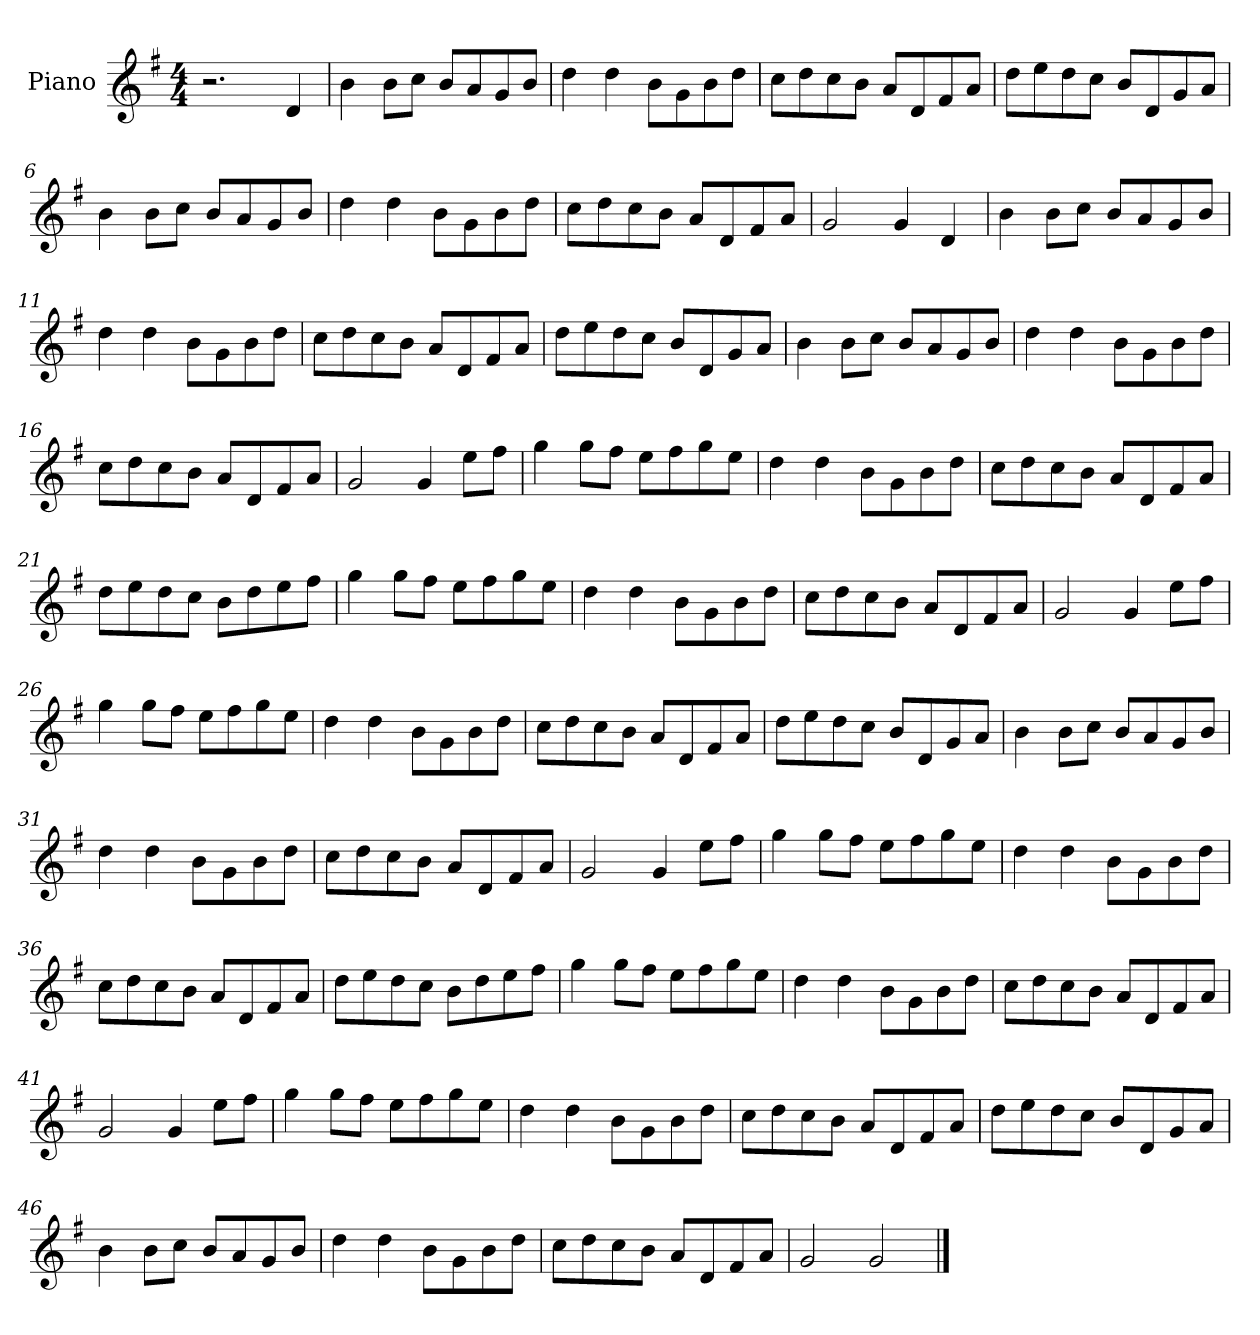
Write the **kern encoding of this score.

**kern
*part1
*staff1
*I"Piano
*I'Pno
*clefG2
*k[f#]
*M4/4
=1
2.r
4d/
=2
4b\
8b\L
8cc\J
8b/L
8a/
8g/
8b/J
=3
4dd\
4dd\
8b\L
8g\
8b\
8dd\J
=4
8cc\L
8dd\
8cc\
8b\J
8a/L
8d/
8f#/
8a/J
=5
8dd\L
8ee\
8dd\
8cc\J
8b/L
8d/
8g/
8a/J
=6
4b\
8b\L
8cc\J
8b/L
8a/
8g/
8b/J
=7
4dd\
4dd\
8b\L
8g\
8b\
8dd\J
=8
8cc\L
8dd\
8cc\
8b\J
8a/L
8d/
8f#/
8a/J
=9
2g/
4g/
4d/
=10
4b\
8b\L
8cc\J
8b/L
8a/
8g/
8b/J
=11
4dd\
4dd\
8b\L
8g\
8b\
8dd\J
=12
8cc\L
8dd\
8cc\
8b\J
8a/L
8d/
8f#/
8a/J
=13
8dd\L
8ee\
8dd\
8cc\J
8b/L
8d/
8g/
8a/J
=14
4b\
8b\L
8cc\J
8b/L
8a/
8g/
8b/J
=15
4dd\
4dd\
8b\L
8g\
8b\
8dd\J
=16
8cc\L
8dd\
8cc\
8b\J
8a/L
8d/
8f#/
8a/J
=17
2g/
4g/
8ee\L
8ff#\J
=18
4gg\
8gg\L
8ff#\J
8ee\L
8ff#\
8gg\
8ee\J
=19
4dd\
4dd\
8b\L
8g\
8b\
8dd\J
=20
8cc\L
8dd\
8cc\
8b\J
8a/L
8d/
8f#/
8a/J
=21
8dd\L
8ee\
8dd\
8cc\J
8b\L
8dd\
8ee\
8ff#\J
=22
4gg\
8gg\L
8ff#\J
8ee\L
8ff#\
8gg\
8ee\J
=23
4dd\
4dd\
8b\L
8g\
8b\
8dd\J
=24
8cc\L
8dd\
8cc\
8b\J
8a/L
8d/
8f#/
8a/J
=25
2g/
4g/
8ee\L
8ff#\J
=26
4gg\
8gg\L
8ff#\J
8ee\L
8ff#\
8gg\
8ee\J
=27
4dd\
4dd\
8b\L
8g\
8b\
8dd\J
=28
8cc\L
8dd\
8cc\
8b\J
8a/L
8d/
8f#/
8a/J
=29
8dd\L
8ee\
8dd\
8cc\J
8b/L
8d/
8g/
8a/J
=30
4b\
8b\L
8cc\J
8b/L
8a/
8g/
8b/J
=31
4dd\
4dd\
8b\L
8g\
8b\
8dd\J
=32
8cc\L
8dd\
8cc\
8b\J
8a/L
8d/
8f#/
8a/J
=33
2g/
4g/
8ee\L
8ff#\J
=34
4gg\
8gg\L
8ff#\J
8ee\L
8ff#\
8gg\
8ee\J
=35
4dd\
4dd\
8b\L
8g\
8b\
8dd\J
=36
8cc\L
8dd\
8cc\
8b\J
8a/L
8d/
8f#/
8a/J
=37
8dd\L
8ee\
8dd\
8cc\J
8b\L
8dd\
8ee\
8ff#\J
=38
4gg\
8gg\L
8ff#\J
8ee\L
8ff#\
8gg\
8ee\J
=39
4dd\
4dd\
8b\L
8g\
8b\
8dd\J
=40
8cc\L
8dd\
8cc\
8b\J
8a/L
8d/
8f#/
8a/J
=41
2g/
4g/
8ee\L
8ff#\J
=42
4gg\
8gg\L
8ff#\J
8ee\L
8ff#\
8gg\
8ee\J
=43
4dd\
4dd\
8b\L
8g\
8b\
8dd\J
=44
8cc\L
8dd\
8cc\
8b\J
8a/L
8d/
8f#/
8a/J
=45
8dd\L
8ee\
8dd\
8cc\J
8b/L
8d/
8g/
8a/J
=46
4b\
8b\L
8cc\J
8b/L
8a/
8g/
8b/J
=47
4dd\
4dd\
8b\L
8g\
8b\
8dd\J
=48
8cc\L
8dd\
8cc\
8b\J
8a/L
8d/
8f#/
8a/J
=49
2g/
2g/
==
*-
